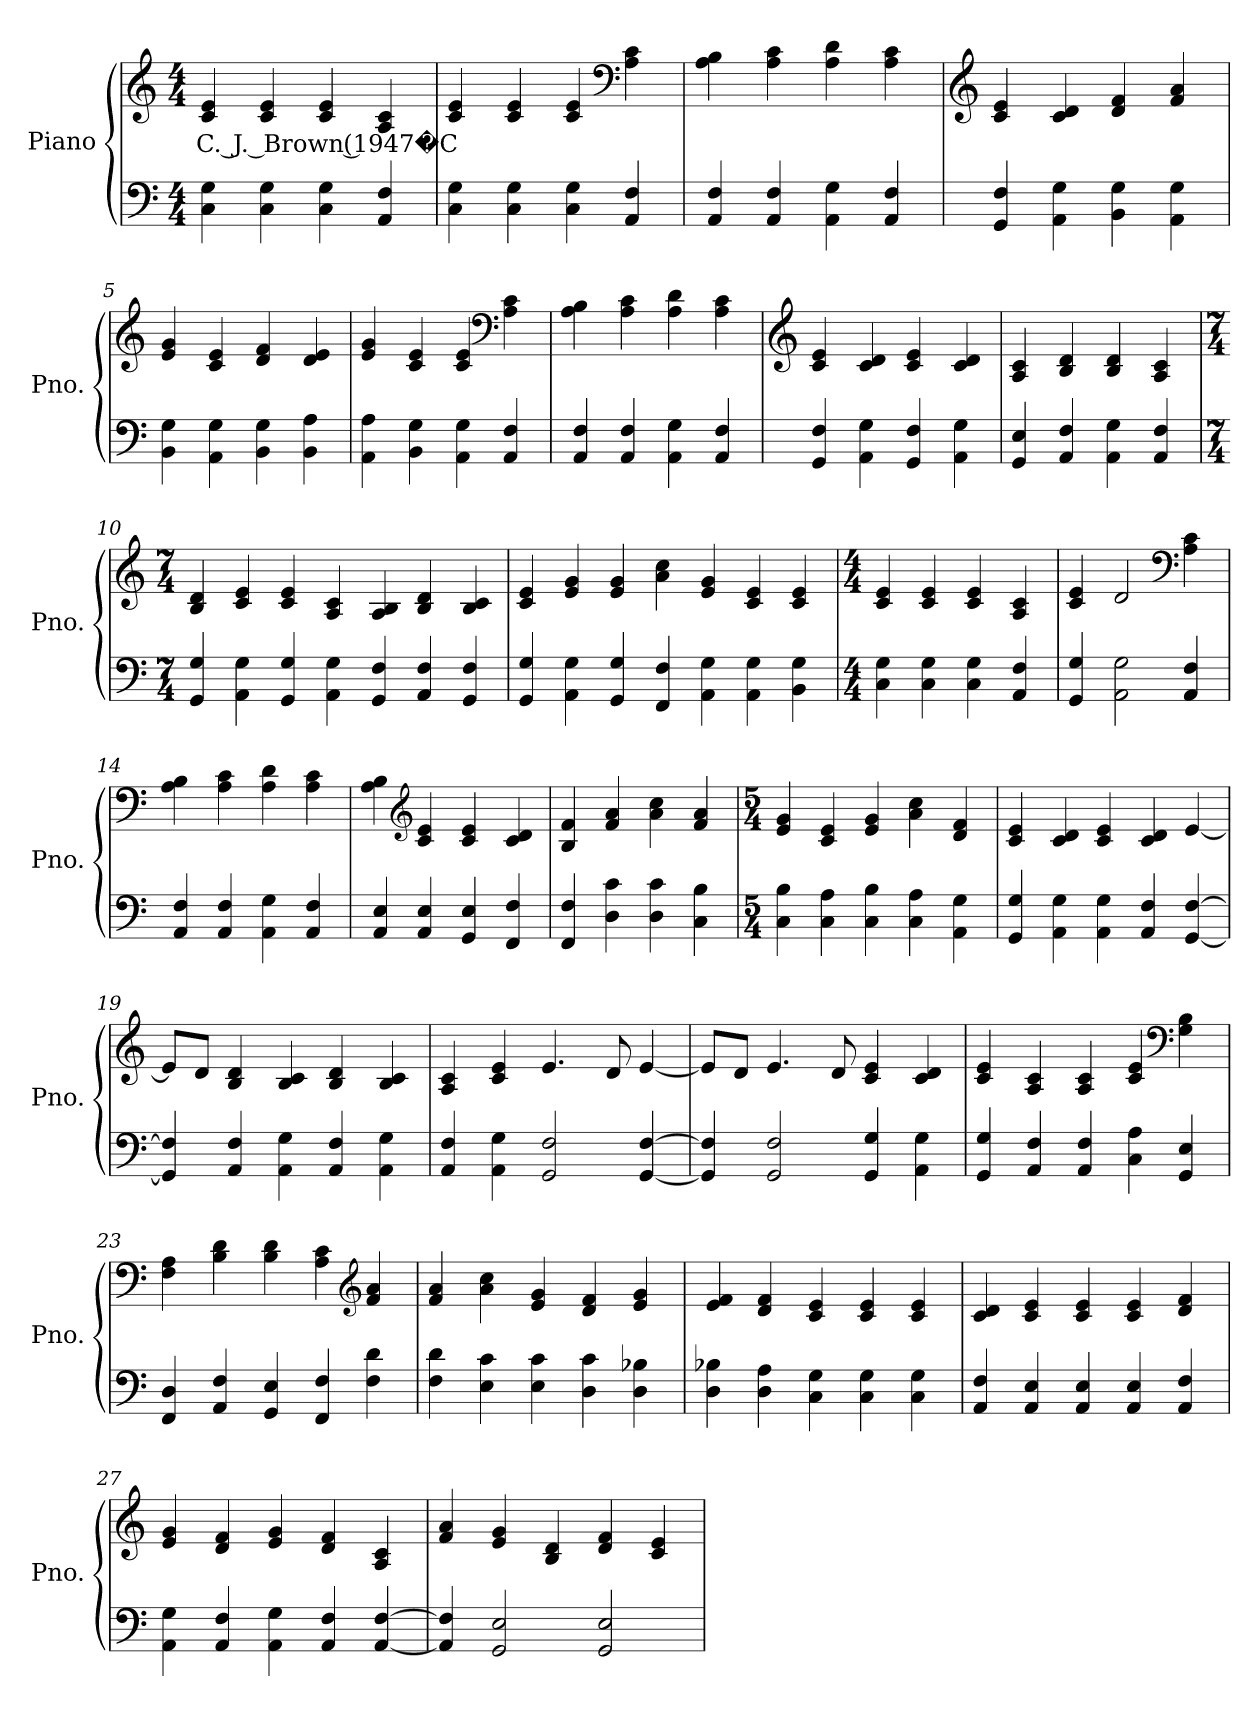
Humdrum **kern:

**kern	**kern	**text
*part2	*part1	*part1
*staff2	*staff1	*staff1
*I"Piano	*I"Piano	*
*I'Pno.	*I'Pno.	*
*clefF4	*clefG2	*
*k[]	*k[]	*
*M4/4	*M4/4	*
*MM66	*MM66	*
=1	=1	=1
!	!	!LO:LY:b
4C\ 4G\	4c/ 4e/	C. J. Brown (1947�C
4C\ 4G\	4c/ 4e/	.
4C\ 4G\	4c/ 4e/	.
4AA/ 4F/	4A/ 4c/	.
=2	=2	=2
4C\ 4G\	4c/ 4e/	.
4C\ 4G\	4c/ 4e/	.
4C\ 4G\	4c/ 4e/	.
*	*clefF4	*
4AA/ 4F/	4A\ 4c\	.
=3	=3	=3
4AA/ 4F/	4A\ 4B\	.
4AA/ 4F/	4A\ 4c\	.
4AA\ 4G\	4A\ 4d\	.
4AA/ 4F/	4A\ 4c\	.
=4	=4	=4
*	*clefG2	*
4GG/ 4F/	4c/ 4e/	.
4AA\ 4G\	4c/ 4d/	.
4BB\ 4G\	4d/ 4f/	.
4AA\ 4G\	4f/ 4a/	.
!!LO:LB:g=z
=5	=5	=5
4BB\ 4G\	4e/ 4g/	.
4AA\ 4G\	4c/ 4e/	.
4BB\ 4G\	4d/ 4f/	.
4BB\ 4A\	4d/ 4e/	.
=6	=6	=6
4AA\ 4A\	4e/ 4g/	.
4BB\ 4G\	4c/ 4e/	.
4AA\ 4G\	4c/ 4e/	.
*	*clefF4	*
4AA/ 4F/	4A\ 4c\	.
=7	=7	=7
4AA/ 4F/	4A\ 4B\	.
4AA/ 4F/	4A\ 4c\	.
4AA\ 4G\	4A\ 4d\	.
4AA/ 4F/	4A\ 4c\	.
=8	=8	=8
*	*clefG2	*
4GG/ 4F/	4c/ 4e/	.
4AA\ 4G\	4c/ 4d/	.
4GG/ 4F/	4c/ 4e/	.
4AA\ 4G\	4c/ 4d/	.
=9	=9	=9
4GG/ 4E/	4A/ 4c/	.
4AA/ 4F/	4B/ 4d/	.
4AA\ 4G\	4B/ 4d/	.
4AA/ 4F/	4A/ 4c/	.
!!LO:LB:g=z
=10	=10	=10
*M7/4	*M7/4	*
4GG/ 4G/	4B/ 4d/	.
4AA\ 4G\	4c/ 4e/	.
4GG/ 4G/	4c/ 4e/	.
4AA\ 4G\	4A/ 4c/	.
4GG/ 4F/	4A/ 4B/	.
4AA/ 4F/	4B/ 4d/	.
4GG/ 4F/	4B/ 4c/	.
=11	=11	=11
4GG/ 4G/	4c/ 4e/	.
4AA\ 4G\	4e/ 4g/	.
4GG/ 4G/	4e/ 4g/	.
4FF/ 4F/	4a\ 4cc\	.
4AA\ 4G\	4e/ 4g/	.
4AA\ 4G\	4c/ 4e/	.
4BB\ 4G\	4c/ 4e/	.
=12	=12	=12
*M4/4	*M4/4	*
4C\ 4G\	4c/ 4e/	.
4C\ 4G\	4c/ 4e/	.
4C\ 4G\	4c/ 4e/	.
4AA/ 4F/	4A/ 4c/	.
=13	=13	=13
4GG/ 4G/	4c/ 4e/	.
2AA\ 2G\	2d/	.
*	*clefF4	*
4AA/ 4F/	4A\ 4c\	.
=14	=14	=14
4AA/ 4F/	4A\ 4B\	.
4AA/ 4F/	4A\ 4c\	.
4AA\ 4G\	4A\ 4d\	.
4AA/ 4F/	4A\ 4c\	.
!!LO:LB:g=z
=15	=15	=15
4AA/ 4E/	4A\ 4B\	.
*	*clefG2	*
4AA/ 4E/	4c/ 4e/	.
4GG/ 4E/	4c/ 4e/	.
4FF/ 4F/	4c/ 4d/	.
=16	=16	=16
4FF/ 4F/	4B/ 4f/	.
4D\ 4c\	4f/ 4a/	.
4D\ 4c\	4a\ 4cc\	.
4C\ 4B\	4f/ 4a/	.
=17	=17	=17
*M5/4	*M5/4	*
4C\ 4B\	4e/ 4g/	.
4C\ 4A\	4c/ 4e/	.
4C\ 4B\	4e/ 4g/	.
4C\ 4A\	4a\ 4cc\	.
4AA\ 4G\	4d/ 4f/	.
=18	=18	=18
4GG/ 4G/	4c/ 4e/	.
4AA\ 4G\	4c/ 4d/	.
4AA\ 4G\	4c/ 4e/	.
4AA/ 4F/	4c/ 4d/	.
[4GG/ [4F/	[4e/	.
=19	=19	=19
4GG/] 4F/]	8e/L]	.
.	8d/J	.
4AA/ 4F/	4B/ 4d/	.
4AA\ 4G\	4B/ 4c/	.
4AA/ 4F/	4B/ 4d/	.
4AA\ 4G\	4B/ 4c/	.
!!LO:LB:g=z
=20	=20	=20
4AA/ 4F/	4A/ 4c/	.
4AA\ 4G\	4c/ 4e/	.
2GG/ 2F/	4.e/	.
.	8d/	.
[4GG/ [4F/	[4e/	.
=21	=21	=21
4GG/] 4F/]	8e/L]	.
.	8d/J	.
2GG/ 2F/	4.e/	.
.	8d/	.
4GG/ 4G/	4c/ 4e/	.
4AA\ 4G\	4c/ 4d/	.
=22	=22	=22
4GG/ 4G/	4c/ 4e/	.
4AA/ 4F/	4A/ 4c/	.
4AA/ 4F/	4A/ 4c/	.
4C\ 4A\	4c/ 4e/	.
*	*clefF4	*
4GG/ 4E/	4G\ 4B\	.
=23	=23	=23
4FF/ 4D/	4F\ 4A\	.
4AA/ 4F/	4B\ 4d\	.
4GG/ 4E/	4B\ 4d\	.
4FF/ 4F/	4A\ 4c\	.
*	*clefG2	*
4F\ 4d\	4f/ 4a/	.
=24	=24	=24
4F\ 4d\	4f/ 4a/	.
4E\ 4c\	4a\ 4cc\	.
4E\ 4c\	4e/ 4g/	.
4D\ 4c\	4d/ 4f/	.
4D\ 4B-X\	4e/ 4g/	.
!!LO:LB:g=z
=25	=25	=25
4D\ 4B-X\	4e/ 4f/	.
4D\ 4A\	4d/ 4f/	.
4C\ 4G\	4c/ 4e/	.
4C\ 4G\	4c/ 4e/	.
4C\ 4G\	4c/ 4e/	.
=26	=26	=26
4AA/ 4F/	4c/ 4d/	.
4AA/ 4E/	4c/ 4e/	.
4AA/ 4E/	4c/ 4e/	.
4AA/ 4E/	4c/ 4e/	.
4AA/ 4F/	4d/ 4f/	.
=27	=27	=27
4AA\ 4G\	4e/ 4g/	.
4AA/ 4F/	4d/ 4f/	.
4AA\ 4G\	4e/ 4g/	.
4AA/ 4F/	4d/ 4f/	.
[4AA/ [4F/	4A/ 4c/	.
=28	=28	=28
4AA/] 4F/]	4f/ 4a/	.
2GG/ 2E/	4e/ 4g/	.
.	4B/ 4d/	.
2GG/ 2E/	4d/ 4f/	.
.	4c/ 4e/	.
=	=	=
*-	*-	*-
